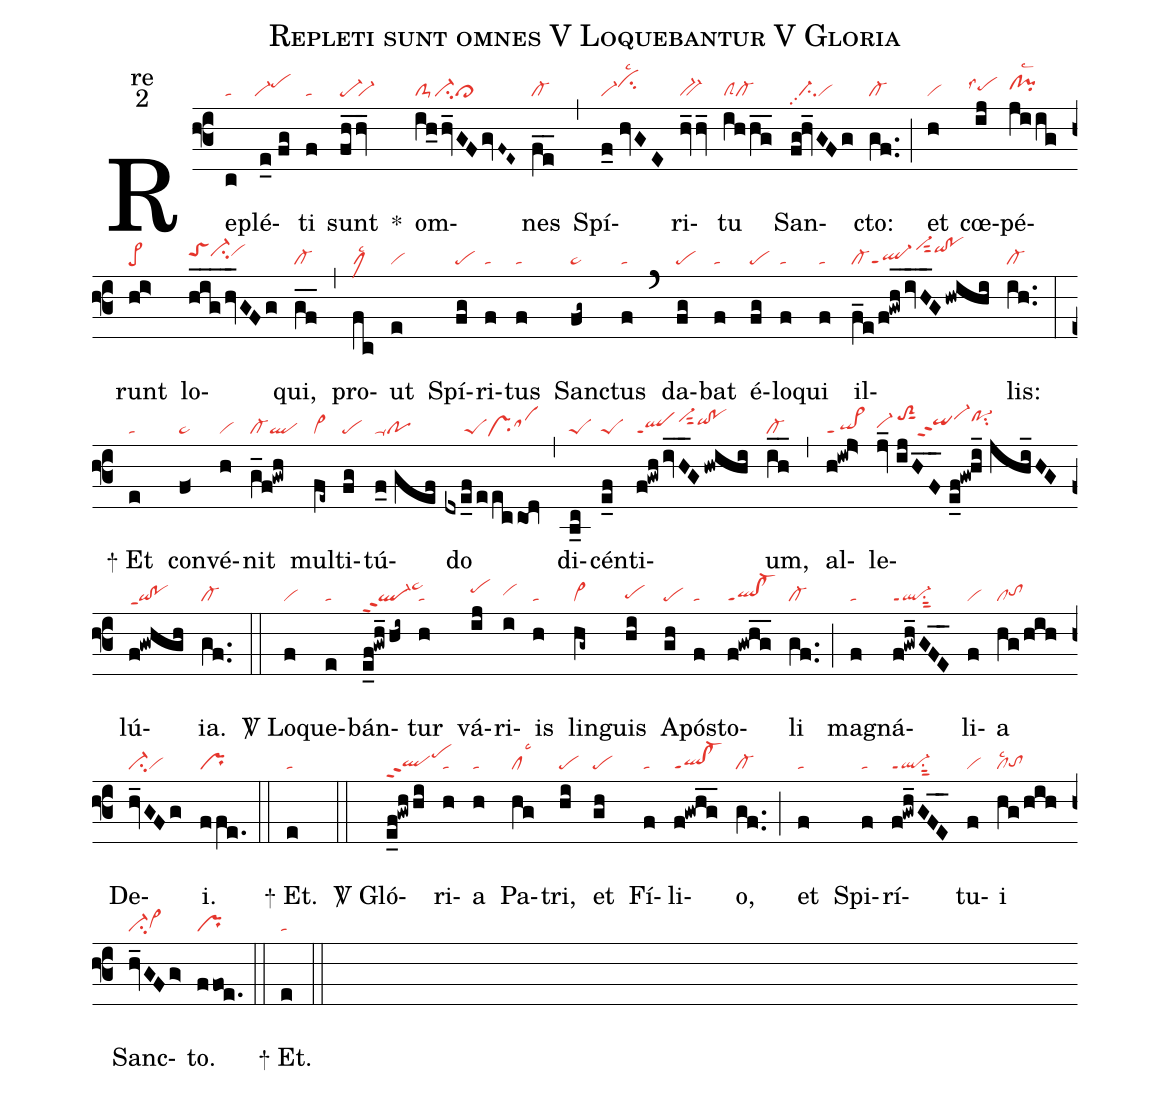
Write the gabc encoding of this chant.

name:Repleti sunt omnes V Loquebantur V Gloria;
office-part:re;
mode:2;
nabc-lines:1;
%%
(f3) Re(c|ta)plé(e_0//fg|`vi-pehi)ti(f|ta) sunt(fh_/hv_|pe-`vi-) <sp>*</sp>() om(ih_hv_GFgvF~E~|clS-ci-ci~)nes(fe__|cl-) (,) Spí(f_0//hvGE|vi-cihilsc2)ri(hv_hv_|bv-)tu(ihhg__|clScl-) San(fg!hv_GFg|//ci-pp2vi)cto:(gf..|cl-) (;) et(h|vi) cœ(ij|``pehhlss4)pé(jiig|clhh!pihhlsc2)runt(hi>|pe>) lo(hig___/hv_GFg|toShici-hivihi)qui,(gf__|cl-) (,) pro(fc|clMlsc2)ut(e|vi) Spí(fg|pe)ri(f|ta)tus(f|ta) San(fg~|pe~)ctus(f|ta) (`) da(fg|pe)bat(f|ta) é(fg|pe)lo(f|ta)qui(f|ta) il(f_e/f!gwh_ivH__G/hwihi|cl-ql-ppt1vi-hksut2qihj!pohj)lis:(ih..|cl-) (:)

<sp>+</sp> Et(e|ta) con(f<|pe~)vé(h|vi)nit(g_f!gwh|cl-ql) mul(fe~|vi>)ti(fg|pe)tú(f_0//gef|poppu1)do(dxe_f/e/eccod|/////peSvshe`sahg) (,) di(b_c|peS)cén(e_f|peS)ti(f!gwhivH__G/hwihi|qlppt1vi-hjsut2qihi!pohi)um,(ih__|cl-) (,) al(h!iwj>|qi>ppt1)le(jv_//ijHF__//e_f!gw!hi_//jhi_HG|vi-hh/toS2hksut1qihippt2vi-hkpo-1hjsu2)lú(f!gwhgh|qi!poppt1)ia.(gf..|cl-) (::)

<sp>V/</sp> Lo(f|vi)que(e|ta)bán(e_f!gwh_/hi~|ql-ppt2pe~hj)tur(h|ta) vá(ij|pehi)ri(i|vihh)is(h|ta) lin(hg~|vi>)guis(hi|pehg) A(gh|pe)pós(f|ta)to(f!gwhg__|ql!cl-ppt1)li(gf..|cl-) (;) mag(f|ta)ná(f!gwh_GFE__|ql-ppt1su1sut2)li(f|vi)a(hg/hih|cltohh) De(hv_GFg|ci-vi)i.(ffe.|pr) (::)

<sp>+</sp> Et.(e|ta) (::)

<sp>V/</sp> Gló(e_f!gwh/hi|qlhgppt2pehj)ri(h|ta)a(h|ta) Pa(hg|cllsc3)tri,(hi|pe) et(gh|pe) Fí(f|ta)li(f!gwhg__|ql!cl-ppt1)o,(gf..|cl-) (;) et(f|ta) Spi(f|ta)rí(f!gwh_GFE__|ql-ppt1su1sut2)tu(f|vi)i(hg/hih|cllsc2tohg) Sanc(hv_GFg>|ci-vi>hg)to.(ffoe.|pr) (::)

<sp>+</sp> Et.(e|ta) (::)
